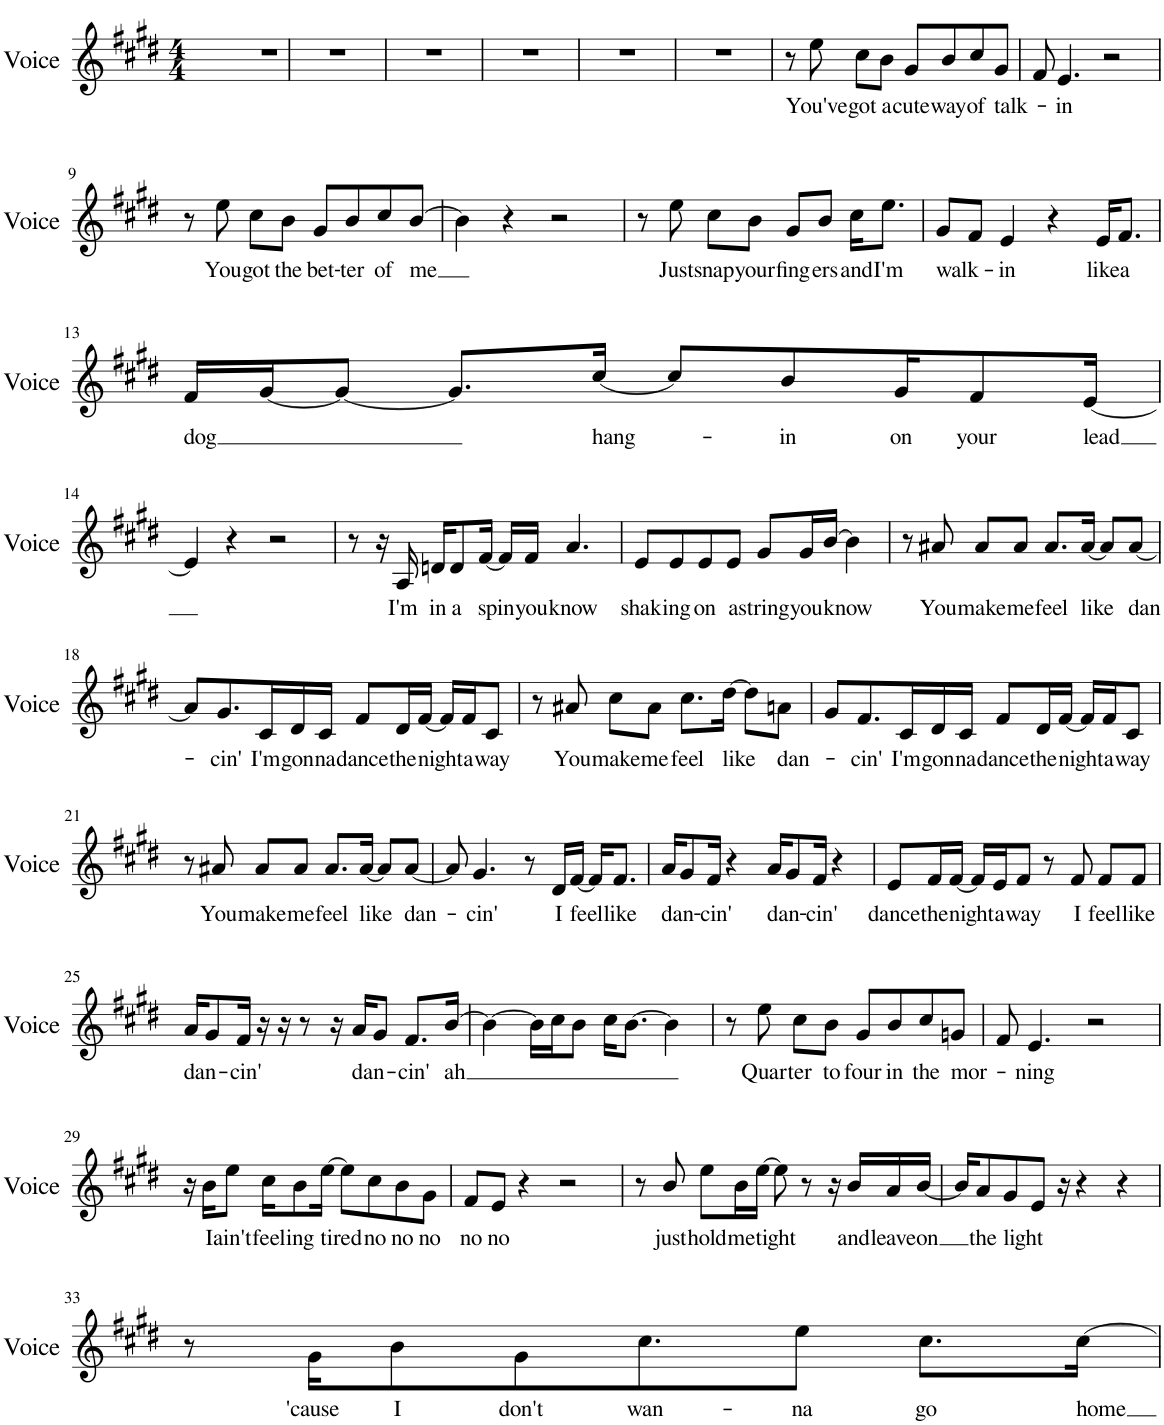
**kern	**text
*part1	*part1
*staff1	*staff1
*I"Voice	*
*I'Voice	*
*clefG2	*
*k[f#c#g#d#]	*
*M4/4	*
=1	=1
1r	.
=2	=2
1r	.
=3	=3
1r	.
=4	=4
1r	.
=5	=5
1r	.
=6	=6
1r	.
=7	=7
8r	.
!	!LO:LY:b
8ee\	You've
!	!LO:LY:b
8cc#\L	got
!	!LO:LY:b
8b\J	a
!	!LO:LY:b
8g#/L	cute
!	!LO:LY:b
8b/	way
!	!LO:LY:b
8cc#/	of
!	!LO:LY:b
8g#/J	talk-
=8	=8
8f#/	.
!	!LO:LY:b
4.e/	-in
2r	.
!!LO:LB:g=z
=9	=9
8r	.
!	!LO:LY:b
8ee\	You
!	!LO:LY:b
8cc#\L	got
!	!LO:LY:b
8b\J	the
!	!LO:LY:b
8g#/L	bet-
!	!LO:LY:b
8b/	-ter
!	!LO:LY:b
8cc#/	of
!	!LO:LY:b
[8b/J	me
=10	=10
4b\]	.
4r	.
2r	.
=11	=11
8r	.
!	!LO:LY:b
8ee\	Just
!	!LO:LY:b
8cc#\L	snap
!	!LO:LY:b
8b\J	your
!	!LO:LY:b
8g#/L	fing-
!	!LO:LY:b
8b/J	-ers
!	!LO:LY:b
16cc#\KL	and
!	!LO:LY:b
8.ee\J	I'm
=12	=12
!	!LO:LY:b
8g#/L	walk-
8f#/J	.
!	!LO:LY:b
4e/	-in
4r	.
!	!LO:LY:b
16e/KL	like
!	!LO:LY:b
8.f#/J	a
!!LO:LB:g=z
=13	=13
!	!LO:LY:b
16f#/LL	dog
[16g#/J	.
8g#/J_	.
8.g#/L]	.
!	!LO:LY:b
[16cc#/Jk	hang-
8cc#/L]	.
!	!LO:LY:b
8b/	-in
!	!LO:LY:b
16g#/K	on
!	!LO:LY:b
8f#/	your
!	!LO:LY:b
[16e/Jk	lead
!!LO:LB:g=z
=14	=14
4e/]	.
4r	.
2r	.
=15	=15
8r	.
16r	.
!	!LO:LY:b
16A/	I'm
!	!LO:LY:b
16dn/KL	in
!	!LO:LY:b
8d/	a
!	!LO:LY:b
[16f#/Jk	spin
16f#/LL]	.
!	!LO:LY:b
16f#/JJ	you
!	!LO:LY:b
4.a/	know
=16	=16
!	!LO:LY:b
8e/L	shak-
!	!LO:LY:b
8e/	-ing
!	!LO:LY:b
8e/	on
!	!LO:LY:b
8e/J	a
!	!LO:LY:b
8g#/L	string
!	!LO:LY:b
16g#/L	you
!	!LO:LY:b
[16b/JJ	know
4b\]	.
=17	=17
8r	.
!	!LO:LY:b
8a#X/	You
!	!LO:LY:b
8a#/L	make
!	!LO:LY:b
8a#/J	me
!	!LO:LY:b
8.a#/L	feel
!	!LO:LY:b
[16a#/Jk	like
8a#/L]	.
!	!LO:LY:b
[8a#/J	dan-
!!LO:LB:g=z
=18	=18
8a#/L]	.
!	!LO:LY:b
8.g#/	-cin'
!	!LO:LY:b
16c#/L	I'm
!	!LO:LY:b
16d#/	gon-
!	!LO:LY:b
16c#/JJ	-na
!	!LO:LY:b
8f#/L	dance
!	!LO:LY:b
16d#/L	the
!	!LO:LY:b
[16f#/JJ	night
16f#/LL]	.
!	!LO:LY:b
16f#/J	a-
!	!LO:LY:b
8c#/J	-way
=19	=19
8r	.
!	!LO:LY:b
8a#X/	You
!	!LO:LY:b
8cc#\L	make
!	!LO:LY:b
8a#\J	me
!	!LO:LY:b
8.cc#\L	feel
!	!LO:LY:b
[16dd#\Jk	like
8dd#\L]	.
!	!LO:LY:b
8an\J	dan-
=20	=20
8g#/L	.
!	!LO:LY:b
8.f#/	-cin'
!	!LO:LY:b
16c#/L	I'm
!	!LO:LY:b
16d#/	gon-
!	!LO:LY:b
16c#/JJ	-na
!	!LO:LY:b
8f#/L	dance
!	!LO:LY:b
16d#/L	the
!	!LO:LY:b
[16f#/JJ	night
16f#/LL]	.
!	!LO:LY:b
16f#/J	a-
!	!LO:LY:b
8c#/J	-way
!!LO:LB:g=z
=21	=21
8r	.
!	!LO:LY:b
8a#X/	You
!	!LO:LY:b
8a#/L	make
!	!LO:LY:b
8a#/J	me
!	!LO:LY:b
8.a#/L	feel
!	!LO:LY:b
[16a#/Jk	like
8a#/L]	.
!	!LO:LY:b
[8a#/J	dan-
=22	=22
8a#/]	.
!	!LO:LY:b
4.g#/	-cin'
8r	.
!	!LO:LY:b
16d#/LL	I
!	!LO:LY:b
[16f#/JJ	feel
16f#/KL]	.
!	!LO:LY:b
8.f#/J	like
=23	=23
!	!LO:LY:b
16a/KL	dan-
8g#/	.
!	!LO:LY:b
16f#/Jk	-cin'
4r	.
!	!LO:LY:b
16a/KL	dan-
8g#/	.
!	!LO:LY:b
16f#/Jk	-cin'
4r	.
=24	=24
!	!LO:LY:b
8e/L	dance
!	!LO:LY:b
16f#/L	the
!	!LO:LY:b
[16f#/JJ	night
16f#/LL]	.
!	!LO:LY:b
16e/J	a-
!	!LO:LY:b
8f#/J	-way
8r	.
!	!LO:LY:b
8f#/	I
!	!LO:LY:b
8f#/L	feel
!	!LO:LY:b
8f#/J	like
!!LO:LB:g=z
=25	=25
!	!LO:LY:b
16a/KL	dan-
8g#/	.
!	!LO:LY:b
16f#/Jk	-cin'
16r	.
16r	.
8r	.
16r	.
!	!LO:LY:b
16a/KL	dan-
8g#/J	.
!	!LO:LY:b
8.f#/L	-cin'
!	!LO:LY:b
[16b/Jk	ah
=26	=26
4b\_	.
16b\LL]	.
16cc#\J	.
8b\J	.
16cc#\KL	.
[8.b\J	.
4b\]	.
=27	=27
8r	.
!	!LO:LY:b
8ee\	Quar-
!	!LO:LY:b
8cc#\L	-ter
!	!LO:LY:b
8b\J	to
!	!LO:LY:b
8g#/L	four
!	!LO:LY:b
8b/	in
!	!LO:LY:b
8cc#/	the
!	!LO:LY:b
8gn/J	mor-
=28	=28
8f#/	.
!	!LO:LY:b
4.e/	-ning
2r	.
!!LO:LB:g=z
=29	=29
16r	.
!	!LO:LY:b
16b\KL	I
!	!LO:LY:b
8ee\J	ain't
!	!LO:LY:b
16cc#\KL	feel-
!	!LO:LY:b
8b\	-ing
!	!LO:LY:b
[16ee\Jk	tired
8ee\L]	.
!	!LO:LY:b
8cc#\	no
!	!LO:LY:b
8b\	no
!	!LO:LY:b
8g#\J	no
=30	=30
!	!LO:LY:b
8f#/L	no
!	!LO:LY:b
8e/J	no
4r	.
2r	.
=31	=31
8r	.
!	!LO:LY:b
8b/	just
!	!LO:LY:b
8ee\L	hold
!	!LO:LY:b
16b\L	me
!	!LO:LY:b
[16ee\JJ	tight
8ee\]	.
8r	.
16r	.
!	!LO:LY:b
16b/LL	and
!	!LO:LY:b
16a/	leave
!	!LO:LY:b
[16b/JJ	on
=32	=32
16b/KL]	.
!	!LO:LY:b
8a/	the
!	!LO:LY:b
8g#/	light
8e/J	.
16r	.
4r	.
4r	.
!!LO:LB:g=z
=33	=33
8r	.
!	!LO:LY:b
16g#\KL	'cause
!	!LO:LY:b
8b\	I
!	!LO:LY:b
8g#\	don't
!	!LO:LY:b
8.cc#\	wan-
!	!LO:LY:b
8ee\J	-na
!	!LO:LY:b
8.cc#\L	go
!	!LO:LY:b
[16cc#\Jk	home
=	=
*-	*-
